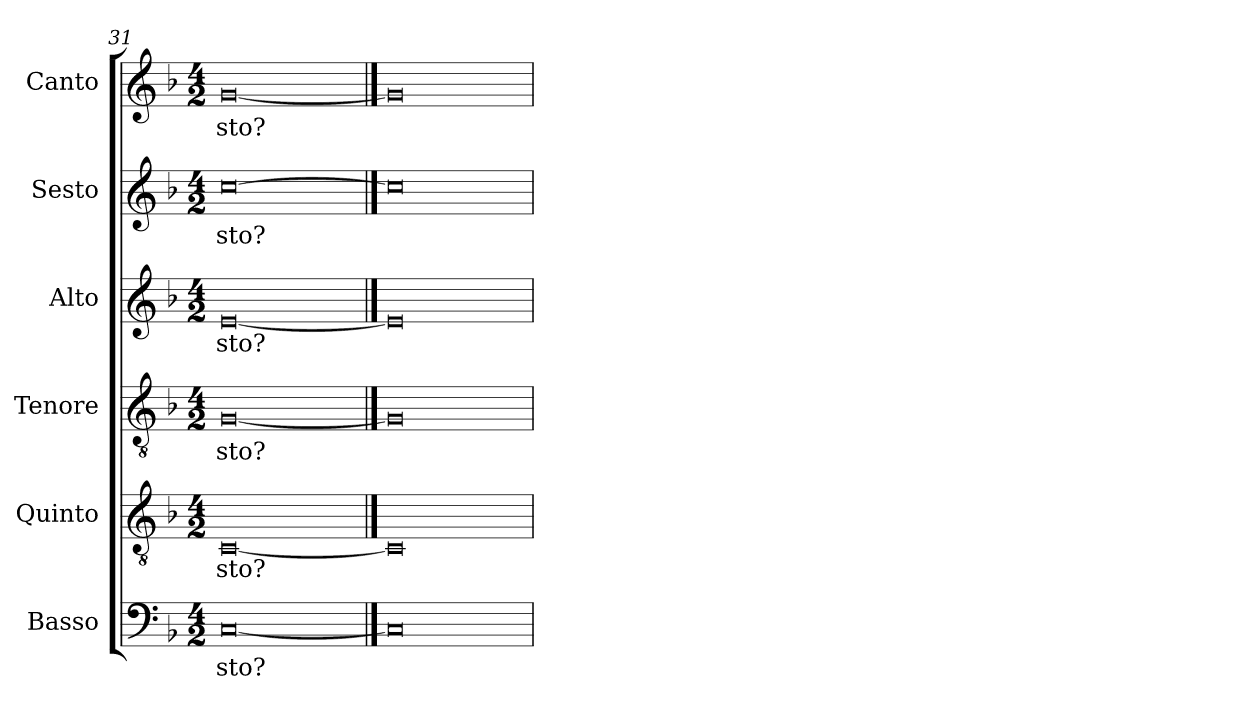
**kern	**text	**kern	**text	**kern	**text	**kern	**text	**kern	**text	**kern	**text
*part6	*part6	*part5	*part5	*part4	*part4	*part3	*part3	*part2	*part2	*part1	*part1
*staff6	*staff6	*staff5	*staff5	*staff4	*staff4	*staff3	*staff3	*staff2	*staff2	*staff1	*staff1
*I"Basso	*	*I"Quinto	*	*I"Tenore	*	*I"Alto	*	*I"Sesto	*	*I"Canto	*
*I'B	*	*I'Q	*	*I'T	*	*I'A	*	*I'S	*	*I'C	*
*clefF4	*	*clefGv2	*	*clefGv2	*	*clefG2	*	*clefG2	*	*clefG2	*
*k[b-]	*	*k[b-]	*	*k[b-]	*	*k[b-]	*	*k[b-]	*	*k[b-]	*
*d:	*	*d:	*	*d:	*	*d:	*	*d:	*	*d:	*
*M4/2	*	*M4/2	*	*M4/2	*	*M4/2	*	*M4/2	*	*M4/2	*
=31	=31	=31	=31	=31	=31	=31	=31	=31	=31	=31	=31
[0C	-sto?	[0C	-sto?	[0G	-sto?	[0e	-sto?	[0cc	-sto?	[0g	-sto?
==32	==32	==32	==32	==32	==32	==32	==32	==32	==32	==32	==32
0C]	.	0C]	.	0G]	.	0e]	.	0cc]	.	0g]	.
=	=	=	=	=	=	=	=	=	=	=	=
*-	*-	*-	*-	*-	*-	*-	*-	*-	*-	*-	*-
